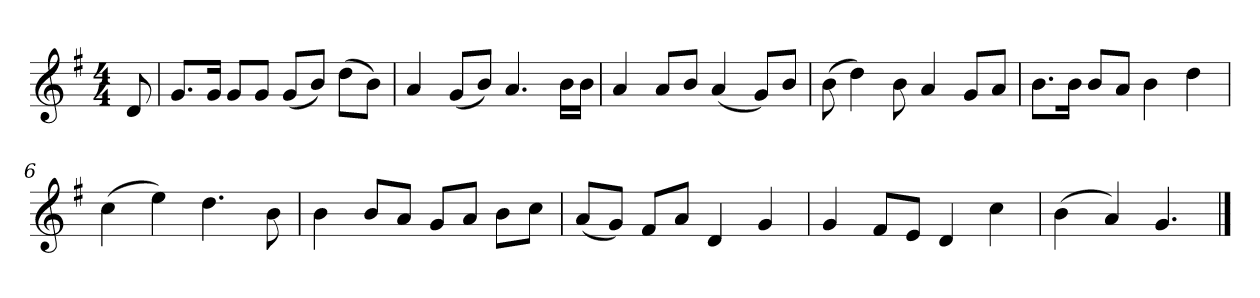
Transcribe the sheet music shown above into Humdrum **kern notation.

**kern
*part1
*staff1
*k[f#]
*M4/4
*MM120
=
8d
=1
8.gL
16gJk
8gL
8gJ
(8gL
8bJ)
(8ddL
8bJ)
=2
4a
(8gL
8bJ)
4.a
16bLL
16bJJ
=3
4a
8aL
8bJ
(4a
8gL)
8bJ
=4
(8b
4dd)
8b
4a
8gL
8aJ
=5
8.bL
16bJk
8bL
8aJ
4b
4dd
=6
(4cc
4ee)
4.dd
8b
=7
4b
8bL
8aJ
8gL
8aJ
8bL
8ccJ
=8
(8aL
8gJ)
8f#L
8aJ
4d
4g
=9
4g
8f#L
8eJ
4d
4cc
=10
(4b
4a)
4.g
==
*-
